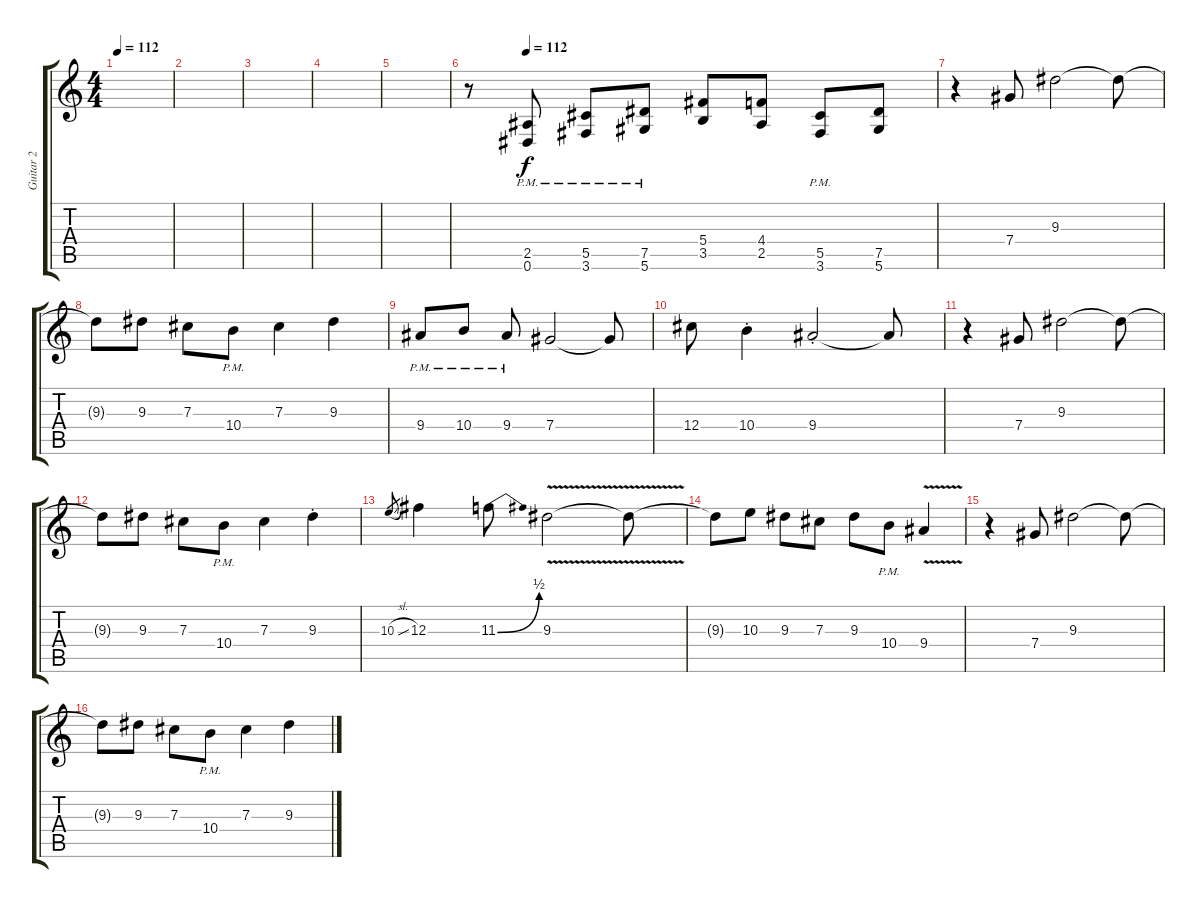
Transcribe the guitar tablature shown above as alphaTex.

\track ("Guitar 2" "Guitar 2") {instrument overdrivenguitar}
\staff {score tabs}
\tuning (Eb4 Bb3 Gb3 Db3 Ab2 Eb2) {hide}
\ts (4 4)
\tempo 112
\clef g2
\ks c
|
|
|
|
|
\tempo (112 0.125)
r.8 (2.5{pm} 0.6{pm}).8 (5.5{pm} 3.6{pm}).8 (7.5{pm} 5.6{pm}).8 (5.4 3.5).8 (4.4 2.5).8 (5.5{pm} 3.6{pm}).8 (7.5 5.6).8 |
r.4 7.4.8 9.3.2 9.3{t}.8 |
9.3{t}.8 9.3.8 7.3.8 10.4{pm}.8 7.3.4 9.3.4 |
9.4{pm}.8 10.4{pm}.8 9.4{pm}.8 7.4.2 7.4{t}.8 |
12.4.8 10.4{st}.4 9.4{st}.2 9.4{t}.8 |
r.4 7.4.8 9.3.2 9.3{t}.8 |
9.3{t}.8 9.3.8 7.3.8 10.4{pm}.8 7.3.4 9.3{st}.4 |
10.3{sl}.8{gr} 12.3.4 11.3{be (bend 0 0 60 2)}.8 9.3{v}.2 9.3{t}.8 |
9.3{t}.8 10.3.8 9.3.8 7.3.8 9.3.8 10.4{pm}.8 9.4{v}.4 |
r.4 7.4.8 9.3.2 9.3{t}.8 |
9.3{t}.8 9.3.8 7.3.8 10.4{pm}.8 7.3.4 9.3.4
